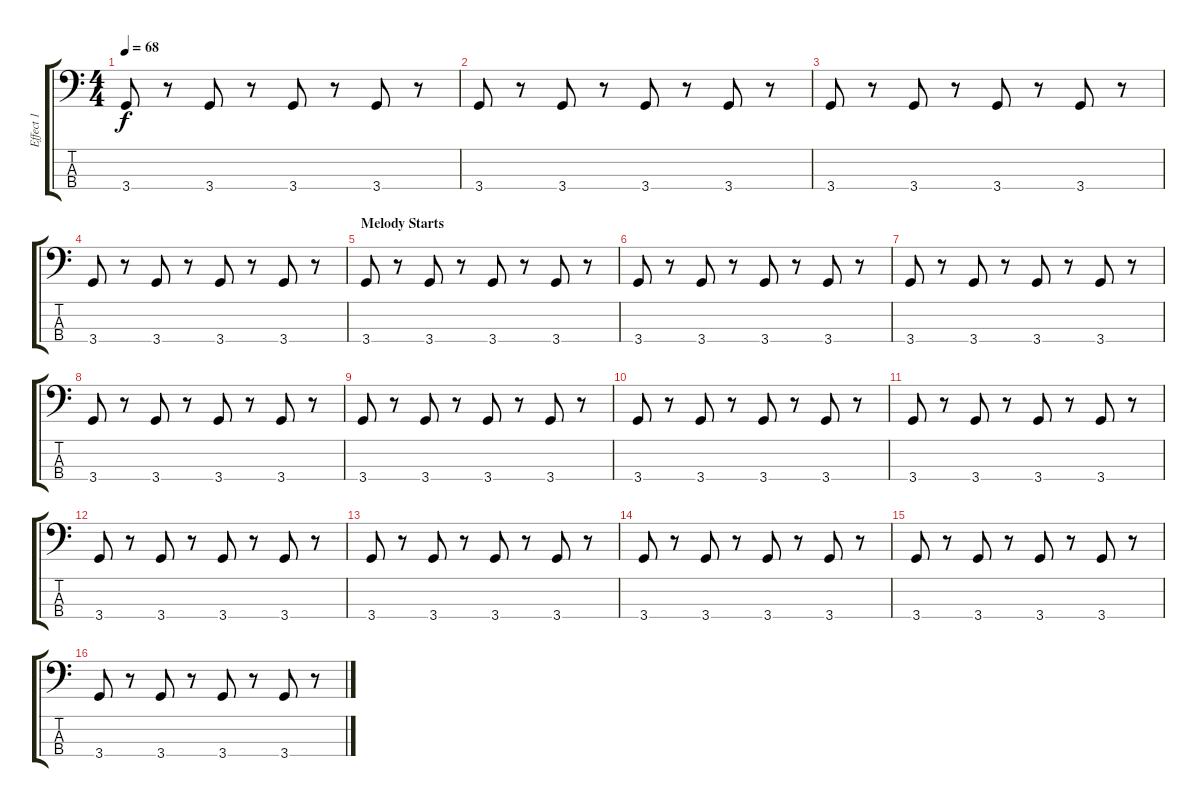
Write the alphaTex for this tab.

\track ("Effect 1" "Effect 1") {instrument contrabass}
\staff {score tabs}
\tuning (G2 D2 A1 E1) {hide}
\ts (4 4)
\tempo 68
\clef f4
\ks c
3.4.8{dy f} r.8 3.4.8 r.8 3.4.8 r.8 3.4.8 r.8 |
3.4.8 r.8 3.4.8 r.8 3.4.8 r.8 3.4.8 r.8 |
3.4.8 r.8 3.4.8 r.8 3.4.8 r.8 3.4.8 r.8 |
3.4.8 r.8 3.4.8 r.8 3.4.8 r.8 3.4.8 r.8 |
\section ("" "Melody Starts")
3.4.8 r.8 3.4.8 r.8 3.4.8 r.8 3.4.8 r.8 |
3.4.8 r.8 3.4.8 r.8 3.4.8 r.8 3.4.8 r.8 |
3.4.8 r.8 3.4.8 r.8 3.4.8 r.8 3.4.8 r.8 |
3.4.8 r.8 3.4.8 r.8 3.4.8 r.8 3.4.8 r.8 |
3.4.8 r.8 3.4.8 r.8 3.4.8 r.8 3.4.8 r.8 |
3.4.8 r.8 3.4.8 r.8 3.4.8 r.8 3.4.8 r.8 |
3.4.8 r.8 3.4.8 r.8 3.4.8 r.8 3.4.8 r.8 |
3.4.8 r.8 3.4.8 r.8 3.4.8 r.8 3.4.8 r.8 |
3.4.8 r.8 3.4.8 r.8 3.4.8 r.8 3.4.8 r.8 |
3.4.8 r.8 3.4.8 r.8 3.4.8 r.8 3.4.8 r.8 |
3.4.8 r.8 3.4.8 r.8 3.4.8 r.8 3.4.8 r.8 |
3.4.8 r.8 3.4.8 r.8 3.4.8 r.8 3.4.8 r.8
